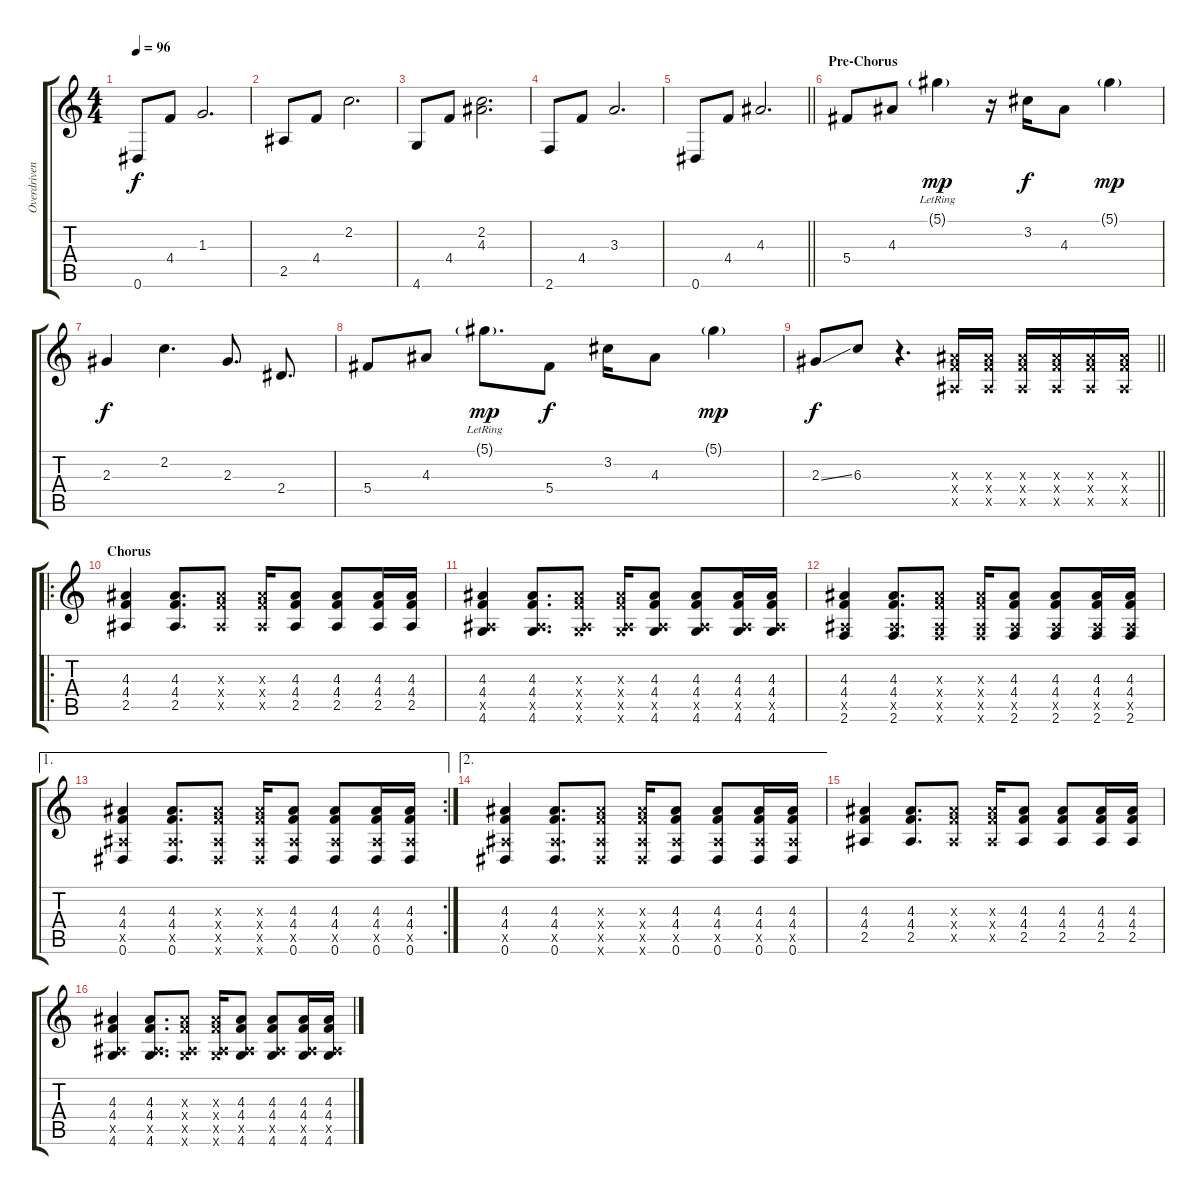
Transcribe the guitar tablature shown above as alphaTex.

\track ("Overdriven Guitar" "Overdriven") {instrument overdrivenguitar}
\staff {score tabs}
\tuning (Eb4 Bb3 Gb3 Db3 Ab2 Eb2) {hide}
\ts (4 4)
\tempo 96
\clef g2
\ks c
0.6.8{dy f} 4.4.8 1.3.2{d} |
2.5.8 4.4.8 2.2.2{d} |
4.6.8 4.4.8 (2.2 4.3).2{d} |
2.6.8 4.4.8 3.3.2{d} |
\barLineRight lightlight
0.6.8 4.4.8 4.3.2{d} |
\section ("" "Pre-Chorus")
5.4.8 4.3.8 5.1{g lr}.4{dy mp} r.16 3.2.16{dy f} 4.3.8 5.1{g}.4{dy mp} |
2.3.4{dy f} 2.2.4{d} 2.3.8{d} 2.4.8{d} |
5.4.8 4.3.8 5.1{g lr}.8{d dy mp} 5.4.8{dy f} 3.2.16 4.3.8 5.1{g}.4{dy mp} |
\barLineRight lightlight
2.3{ss}.8{dy f} 6.3.8 r.4{d} (4.3{x} 4.4{x} 2.5{x}).16 (4.3{x} 4.4{x} 2.5{x}).16 (4.3{x} 4.4{x} 2.5{x}).16 (4.3{x} 4.4{x} 2.5{x}).16 (4.3{x} 4.4{x} 2.5{x}).16 (4.3{x} 4.4{x} 2.5{x}).16 |
\ro
\section ("" "Chorus")
(4.3 4.4 2.5).4{volume 12} (4.3 4.4 2.5).8{d} (4.3{x} 4.4{x} 2.5{x}).8 (4.3{x} 4.4{x} 2.5{x}).16 (4.3 4.4 2.5).8 (4.3 4.4 2.5).8 (4.3 4.4 2.5).16 (4.3 4.4 2.5).16 |
(4.3 4.4 2.5{x} 4.6).4 (4.3 4.4 2.5{x} 4.6).8{d} (4.3{x} 4.4{x} 2.5{x} 4.6{x}).8 (4.3{x} 4.4{x} 2.5{x} 4.6{x}).16 (4.3 4.4 2.5{x} 4.6).8 (4.3 4.4 2.5{x} 4.6).8 (4.3 4.4 2.5{x} 4.6).16 (4.3 4.4 2.5{x} 4.6).16 |
(4.3 4.4 2.5{x} 2.6).4 (4.3 4.4 2.5{x} 2.6).8{d} (4.3{x} 4.4{x} 2.5{x} 2.6{x}).8 (4.3{x} 4.4{x} 2.5{x} 2.6{x}).16 (4.3 4.4 2.5{x} 2.6).8 (4.3 4.4 2.5{x} 2.6).8 (4.3 4.4 2.5{x} 2.6).16 (4.3 4.4 2.5{x} 2.6).16 |
\ae 1
\rc 2
(4.3 4.4 2.5{x} 0.6).4 (4.3 4.4 2.5{x} 0.6).8{d} (4.3{x} 4.4{x} 2.5{x} 0.6{x}).8 (4.3{x} 4.4{x} 2.5{x} 0.6{x}).16 (4.3 4.4 2.5{x} 0.6).8 (4.3 4.4 2.5{x} 0.6).8 (4.3 4.4 2.5{x} 0.6).16 (4.3 4.4 2.5{x} 0.6).16 |
\ae 2
(4.3 4.4 2.5{x} 0.6).4 (4.3 4.4 2.5{x} 0.6).8{d} (4.3{x} 4.4{x} 2.5{x} 0.6{x}).8 (4.3{x} 4.4{x} 2.5{x} 0.6{x}).16 (4.3 4.4 2.5{x} 0.6).8 (4.3 4.4 2.5{x} 0.6).8 (4.3 4.4 2.5{x} 0.6).16 (4.3 4.4 2.5{x} 0.6).16 |
(4.3 4.4 2.5).4 (4.3 4.4 2.5).8{d} (4.3{x} 4.4{x} 2.5{x}).8 (4.3{x} 4.4{x} 2.5{x}).16 (4.3 4.4 2.5).8 (4.3 4.4 2.5).8 (4.3 4.4 2.5).16 (4.3 4.4 2.5).16 |
(4.3 4.4 2.5{x} 4.6).4 (4.3 4.4 2.5{x} 4.6).8{d} (4.3{x} 4.4{x} 2.5{x} 4.6{x}).8 (4.3{x} 4.4{x} 2.5{x} 4.6{x}).16 (4.3 4.4 2.5{x} 4.6).8 (4.3 4.4 2.5{x} 4.6).8 (4.3 4.4 2.5{x} 4.6).16 (4.3 4.4 2.5{x} 4.6).16
